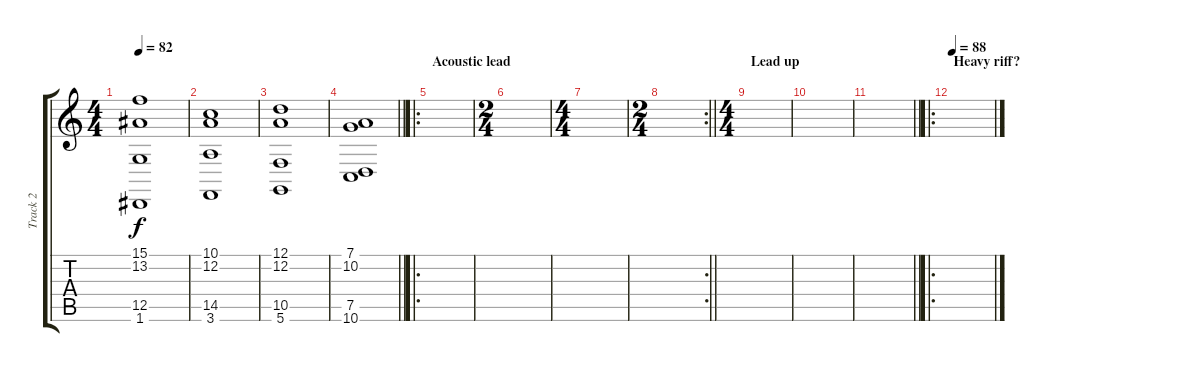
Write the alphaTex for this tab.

\track ("Track 2" "Track 2") {instrument pad2warm}
\staff {score tabs}
\tuning (D4 A3 F3 C3 G2 D2) {hide}
\ts (4 4)
\tempo 82
\clef g2
\ks c
(15.1 13.2 12.5 1.6).1{dy f} |
(10.1 12.2 14.5 3.6).1 |
(12.1 12.2 10.5 5.6).1 |
\barLineRight lightlight
(7.1 10.2 7.5 10.6).1 |
\ro
\section ("" "Acoustic lead")
|
\ts (2 4)
|
\ts (4 4)
|
\rc 2
\ts (2 4)
\barLineRight lightlight
|
\ts (4 4)
\section ("" "Lead up ")
|
|
\barLineRight lightlight
|
\ro
\section ("" "Heavy riff?")
\tempo 88
